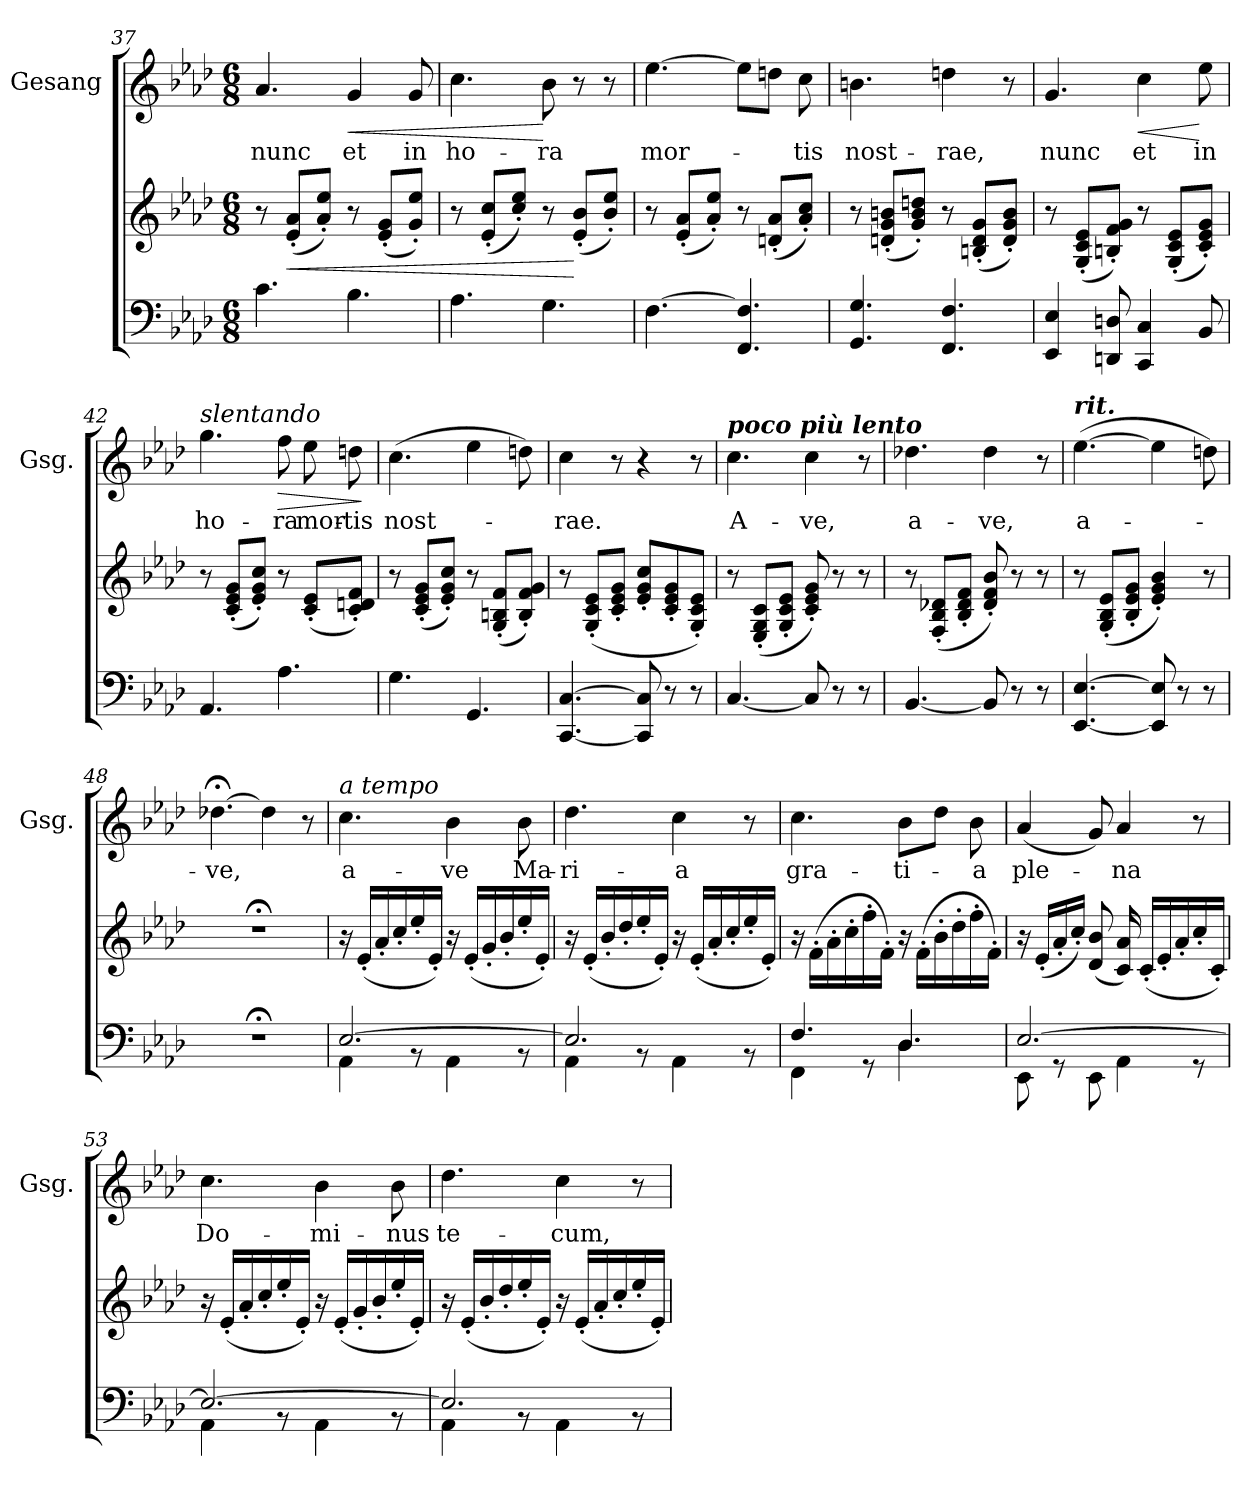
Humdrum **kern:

**kern	**kern	**dynam	**kern	**text	**dynam
*part2	*part2	*part2	*part1	*part1	*part1
*staff3	*staff2	*staff2/3	*staff1	*staff1	*staff1
*	*	*	*I"Gesang	*	*
*	*	*	*I'Gsg.	*	*
*clefF4	*clefG2	*	*clefG2	*	*
*k[b-e-a-d-]	*k[b-e-a-d-]	*	*k[b-e-a-d-]	*	*
*A-:	*A-:	*	*A-:	*	*
*M6/8	*M6/8	*	*M6/8	*	*
=37	=37	=37	=37	=37	=37
!	!	!	!	!LO:LY:b	!
4.c\	8r	.	4.a-/	nunc	.
!	!	!LO:HP:b	!	!	!
.	(<8e-/'< 8a-/'<L	<	.	.	.
.	8a-/'< 8ee-/'<J)	.	.	.	.
!	!	!	!	!LO:LY:b	!LO:HP:b
4.B-\	8r	.	4g/	et	<
.	(<8e-/'< 8g/'<L	.	.	.	.
!	!	!	!	!LO:LY:b	!
.	8g/'< 8ee-/'<J)	.	8g/	in	.
=38	=38	=38	=38	=38	=38
!	!	!	!	!LO:LY:b	!
4.A-\	8r	.	4.cc\	ho-	.
.	(<8e-/'< 8cc/'<L	.	.	.	.
.	8cc/'< 8ee-/'<J)	.	.	.	.
!	!	!	!	!LO:LY:b	!
4.G\	8r	.	8b-\	-ra	[
.	(<8e-/'< 8b-/'<L	[	8r	.	.
.	8b-/'< 8ee-/'<J)	.	8r	.	.
=39	=39	=39	=39	=39	=39
!	!	!	!	!LO:LY:b	!
[4.F\	8r	.	[4.ee-\	mor-	.
.	(<8e-/'< 8a-/'<L	.	.	.	.
.	8a-/'< 8ee-/'<J)	.	.	.	.
4.FF/ 4.F/]	8r	.	8ee-\L]	.	.
.	(<8dn/'< 8a-/'<L	.	8ddn\J	.	.
!	!	!	!	!LO:LY:b	!
.	8a-/'< 8cc/'<J)	.	8cc\	-tis	.
!!LO:LB:g=z
=40	=40	=40	=40	=40	=40
!	!	!	!	!LO:LY:b	!
4.GG/ 4.G/	8r	.	4.bn\	nost-	.
.	(<8dn/'< 8g/'< 8bn/'<L	.	.	.	.
.	8g/'< 8b/'< 8ddn/'<J)	.	.	.	.
!	!	!	!	!LO:LY:b	!
4.FF/ 4.F/	8r	.	4ddn\	-rae,	.
.	(<8Bn/'< 8d/'< 8g/'<L	.	.	.	.
.	8d/'< 8g/'< 8b/'<J)	.	8r	.	.
=41	=41	=41	=41	=41	=41
!	!	!	!	!LO:LY:b	!
4EE-/ 4E-/	8r	.	4.g/	nunc	.
.	(<8G/'< 8c/'< 8e-/'<L	.	.	.	.
8DDn/ 8Dn/	8Bn/'< 8f/'< 8g/'<J)	.	.	.	.
!	!	!	!	!LO:LY:b	!LO:HP:b
4CC/ 4C/	8r	.	4cc\	et	<
.	(<8G/'< 8c/'< 8e-/'<L	.	.	.	.
!	!	!	!	!LO:LY:b	!
8BB-/	8c/'< 8e-/'< 8g/'<J)	.	8ee-\	in	[
=42	=42	=42	=42	=42	=42
!	!	!	!LO:TX:a:i:t=slentando	!	!
!	!	!	!	!LO:LY:b	!
4.AA-/	8r	.	4.gg\	ho-	.
.	(<8c/'< 8e-/'< 8g/'<L	.	.	.	.
.	8e-/'< 8g/'< 8cc/'<J)	.	.	.	.
!	!	!	!	!LO:LY:b	!LO:HP:b
4.A-\	8r	.	8ff\	-ra	>
!	!	!	!	!LO:LY:b	!
.	(<8c/'< 8e-/'<L	.	8ee-\	mor-	.
!	!	!	!	!LO:LY:b	!
.	8c/'< 8dn/'< 8f/'<J)	.	8ddn\	-tis	.
.	.	.	.	.	]
=43	=43	=43	=43	=43	=43
!	!	!	!	!LO:LY:b	!
4.G\	8r	.	(>4.cc\	nost-	.
.	(<8c/'< 8e-/'< 8g/'<L	.	.	.	.
.	8e-/'< 8g/'< 8cc/'<J)	.	.	.	.
4.GG/	8r	.	4ee-\	.	.
.	(<8G/'< 8Bn/'< 8f/'<L	.	.	.	.
.	8B/'< 8f/'< 8g/'<J)	.	8ddn\)	.	.
=44	=44	=44	=44	=44	=44
!	!	!	!	!LO:LY:b	!
[4.CC/ [4.C/	8r	.	4cc\	-rae.	.
.	(<8G/'< 8c/'< 8e-/'<L	.	.	.	.
.	8c/'< 8e-/'< 8g/'<J	.	8r	.	.
8CC/] 8C/]	8e-/'< 8g/'< 8cc/'<L	.	4r	.	.
8r	8c/'< 8e-/'< 8g/'<	.	.	.	.
8r	8G/'< 8c/'< 8e-/'<J)	.	8r	.	.
!!LO:PB:g=z
=45	=45	=45	=45	=45	=45
!	!	!	!LO:TX:a:Bi:t=poco più lento	!	!
!	!	!	!	!LO:LY:b	!
[4.C/	8r	.	4.cc\	A-	.
.	(<8E-/'< 8G/'< 8c/'<L	.	.	.	.
.	8G/'< 8c/'< 8e-/'<J	.	.	.	.
!	!	!	!	!LO:LY:b	!
8C/]	8c/'< 8e-/'< 8g/'<)	.	4cc\	-ve,	.
8r	8r	.	.	.	.
8r	8r	.	8r	.	.
=46	=46	=46	=46	=46	=46
!	!	!	!	!LO:LY:b	!
[4.BB-/	8r	.	4.dd-X\	a-	.
.	(<8F/'< 8B-/'< 8d-X/'<L	.	.	.	.
.	8B-/'< 8d-/'< 8f/'<J	.	.	.	.
!	!	!	!	!LO:LY:b	!
8BB-/]	8d-/'< 8f/'< 8b-/'<)	.	4dd-\	-ve,	.
8r	8r	.	.	.	.
8r	8r	.	8r	.	.
=47	=47	=47	=47	=47	=47
!	!	!	!LO:TX:a:Bi:t=rit.	!	!
!	!	!	!	!LO:LY:b	!
[4.EE-/ [4.E-/	8r	.	(>[4.ee-\	a-	.
.	(<8G/'< 8B-/'< 8e-/'<L	.	.	.	.
.	8B-/'< 8e-/'< 8g/'<J	.	.	.	.
8EE-/] 8E-/]	4e-/'< 4g/'< 4b-/'<)	.	4ee-\]	.	.
8r	.	.	.	.	.
8r	8r	.	8ddn\)	.	.
=48	=48	=48	=48	=48	=48
!LO:N:vis=1	!LO:N:vis=1	!	!	!LO:LY:b	!
2.r;<	2.r;<	.	[4.dd-X;<\	-ve,	.
.	.	.	4dd-\]	.	.
.	.	.	8r	.	.
=49	=49	=49	=49	=49	=49
*^	*	*	*	*	*
!	!	!	!	!LO:TX:a:i:t=a tempo	!	!
!	!	!	!	!	!LO:LY:b	!
[>2.E-/	4AA-\	16r	.	4.cc\	a-	.
.	.	(<16e-'</LL	.	.	.	.
.	.	16a-'</	.	.	.	.
.	.	16cc'</	.	.	.	.
.	8rAA	16ee-'</	.	.	.	.
.	.	16e-'</JJ)	.	.	.	.
!	!	!	!	!	!LO:LY:b	!
.	4AA-\	16r	.	4b-\	-ve	.
.	.	(<16e-'</LL	.	.	.	.
.	.	16g'</	.	.	.	.
.	.	16b-'</	.	.	.	.
!	!	!	!	!	!LO:LY:b	!
.	8rAA	16ee-'</	.	8b-\	Ma-	.
.	.	16e-'</JJ)	.	.	.	.
!!LO:LB:g=z
=50	=50	=50	=50	=50	=50	=50
!	!	!	!	!	!LO:LY:b	!
2.E-/]	4AA-\	16r	.	4.dd-\	-ri-	.
.	.	(<16e-'</LL	.	.	.	.
.	.	16b-'</	.	.	.	.
.	.	16dd-'</	.	.	.	.
.	8rAA	16ee-'</	.	.	.	.
.	.	16e-'</JJ)	.	.	.	.
!	!	!	!	!	!LO:LY:b	!
.	4AA-\	16r	.	4cc\	-a	.
.	.	(<16e-'</LL	.	.	.	.
.	.	16a-'</	.	.	.	.
.	.	16cc'</	.	.	.	.
.	8rAA	16ee-'</	.	8r	.	.
.	.	16e-'</JJ)	.	.	.	.
=51	=51	=51	=51	=51	=51	=51
!	!	!	!	!	!LO:LY:b	!
4.F/	4FF\	16r	.	4.cc\	gra-	.
.	.	(>16f'>\LL	.	.	.	.
.	.	16a-'>\	.	.	.	.
.	.	16cc'>\	.	.	.	.
.	8rFF	16ff'>\	.	.	.	.
.	.	16f'>\JJ)	.	.	.	.
!	!	!	!	!	!LO:LY:b	!
4.D-/	4.D-\	16r	.	8b-\L	-ti-	.
.	.	(>16f'>\LL	.	.	.	.
.	.	16b-'>\	.	8dd-\J	.	.
.	.	16dd-'>\	.	.	.	.
!	!	!	!	!	!LO:LY:b	!
.	.	16ff'>\	.	8b-\	-a	.
.	.	16f'>\JJ)	.	.	.	.
=52	=52	=52	=52	=52	=52	=52
!	!	!	!	!	!LO:LY:b	!
[>2.E-/	8EE-\	16r	.	(<4a-/	ple-	.
.	.	(<16e-'</LL	.	.	.	.
.	8rFF	16a-'</	.	.	.	.
.	.	16cc'</JJ)	.	.	.	.
.	8EE-\	(<8d-/ 8b-/	.	8g/)	.	.
!	!	!	!	!	!LO:LY:b	!
.	4AA-\	16c/ 16a-/)	.	4a-/	-na	.
.	.	(<16c'</LL	.	.	.	.
.	.	16e-'</	.	.	.	.
.	.	16a-'</	.	.	.	.
.	8rGG	16cc'</	.	8r	.	.
.	.	16c'</JJ)	.	.	.	.
=53	=53	=53	=53	=53	=53	=53
!	!	!	!	!	!LO:LY:b	!
2.E-/_	4AA-\	16r	.	4.cc\	Do-	.
.	.	(<16e-'</LL	.	.	.	.
.	.	16a-'</	.	.	.	.
.	.	16cc'</	.	.	.	.
.	8rAA	16ee-'</	.	.	.	.
.	.	16e-'</JJ)	.	.	.	.
!	!	!	!	!	!LO:LY:b	!
.	4AA-\	16r	.	4b-\	-mi-	.
.	.	(<16e-'</LL	.	.	.	.
.	.	16g'</	.	.	.	.
.	.	16b-'</	.	.	.	.
!	!	!	!	!	!LO:LY:b	!
.	8rAA	16ee-'</	.	8b-\	-nus	.
.	.	16e-'</JJ)	.	.	.	.
!!LO:LB:g=z
=54	=54	=54	=54	=54	=54	=54
!	!	!	!	!	!LO:LY:b	!
2.E-/]	4AA-\	16r	.	4.dd-\	te-	.
.	.	(<16e-'</LL	.	.	.	.
.	.	16b-'</	.	.	.	.
.	.	16dd-'</	.	.	.	.
.	8rAA	16ee-'</	.	.	.	.
.	.	16e-'</JJ)	.	.	.	.
!	!	!	!	!	!LO:LY:b	!
.	4AA-\	16r	.	4cc\	-cum,	.
.	.	(<16e-'</LL	.	.	.	.
.	.	16a-'</	.	.	.	.
.	.	16cc'</	.	.	.	.
.	8rAA	16ee-'</	.	8r	.	.
.	.	16e-'</JJ)	.	.	.	.
*v	*v	*	*	*	*	*
=	=	=	=	=	=
*-	*-	*-	*-	*-	*-
